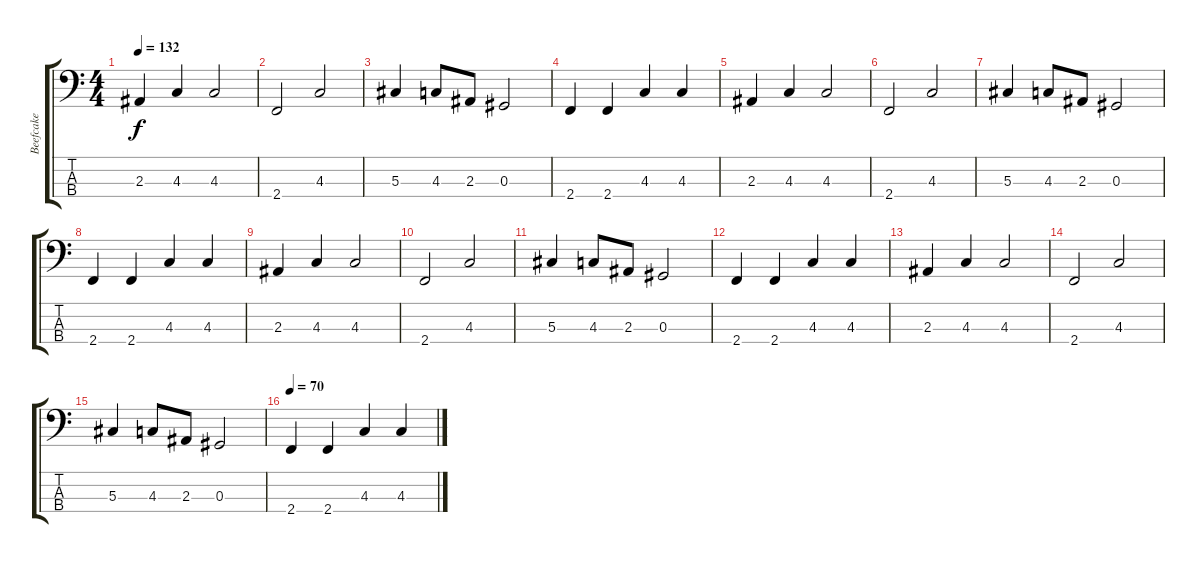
\track ("Beefcake" "Beefcake") {instrument electricbasspick}
\staff {score tabs}
\tuning (Gb2 Db2 Ab1 Eb1) {hide}
\ts (4 4)
\tempo 132
\clef f4
\ks c
2.3.4{dy f} 4.3.4 4.3.2 |
2.4.2 4.3.2 |
5.3.4 4.3.8 2.3.8 0.3.2 |
2.4.4 2.4.4 4.3.4 4.3.4 |
2.3.4 4.3.4 4.3.2 |
2.4.2 4.3.2 |
5.3.4 4.3.8 2.3.8 0.3.2 |
2.4.4 2.4.4 4.3.4 4.3.4 |
2.3.4 4.3.4 4.3.2 |
2.4.2 4.3.2 |
5.3.4 4.3.8 2.3.8 0.3.2 |
2.4.4 2.4.4 4.3.4 4.3.4 |
2.3.4 4.3.4 4.3.2 |
2.4.2 4.3.2 |
5.3.4 4.3.8 2.3.8 0.3.2 |
\tempo 70
2.4.4 2.4.4 4.3.4 4.3.4
